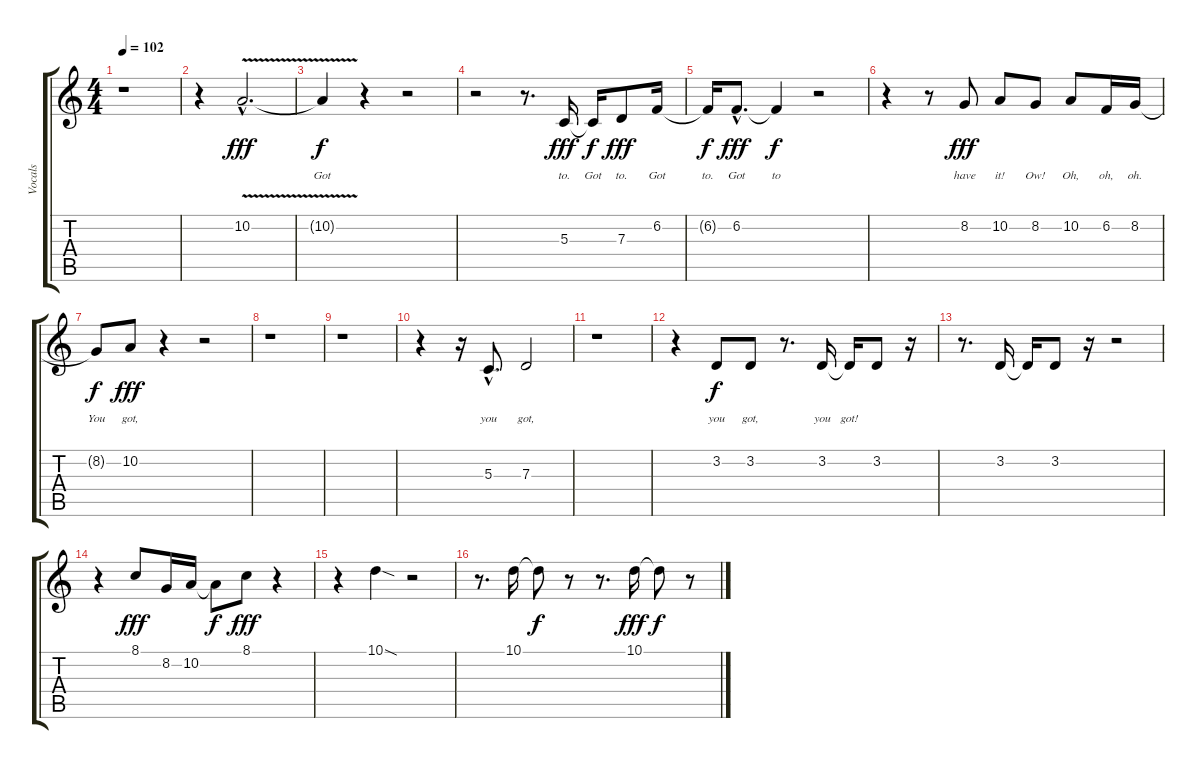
\track ("Vocals" "Vocals") {instrument lead6voice}
\staff {score tabs}
\tuning (E4 B3 G3 D3 A2 E2) {hide}
\ts (4 4)
\tempo 102
\clef g2
\ks c
r.1{dy f} |
r.4 10.2{v hac}.2{d lyrics (0 "") lyrics (1 "") lyrics (2 "") lyrics (3 "") lyrics (4 "") dy fff} |
10.2{t}.4{lyrics (0 "") lyrics (1 "") lyrics (2 "Got") lyrics (3 "") lyrics (4 "") dy f} r.4 r.2 |
r.2 r.8{d} 5.3.16{lyrics (0 "") lyrics (1 "") lyrics (2 "to.") lyrics (3 "") lyrics (4 "") dy fff} 5.3{t}.16{lyrics (0 "") lyrics (1 "") lyrics (2 "Got") lyrics (3 "") lyrics (4 "") dy f} 7.3.8{lyrics (0 "") lyrics (1 "") lyrics (2 "to.") lyrics (3 "") lyrics (4 "") dy fff} 6.2.16{lyrics (0 "") lyrics (1 "") lyrics (2 "Got") lyrics (3 "") lyrics (4 "")} |
6.2{t}.16{lyrics (0 "") lyrics (1 "") lyrics (2 "to.") lyrics (3 "") lyrics (4 "") dy f} 6.2{hac}.8{d lyrics (0 "") lyrics (1 "") lyrics (2 "Got") lyrics (3 "") lyrics (4 "") dy fff} 6.2{t}.4{lyrics (0 "") lyrics (1 "") lyrics (2 "to") lyrics (3 "") lyrics (4 "") dy f} r.2 |
r.4 r.8 8.2.8{lyrics (0 "") lyrics (1 "") lyrics (2 "have") lyrics (3 "") lyrics (4 "") dy fff} 10.2.8{lyrics (0 "") lyrics (1 "") lyrics (2 "it!") lyrics (3 "") lyrics (4 "")} 8.2.8{lyrics (0 "") lyrics (1 "") lyrics (2 "Ow!") lyrics (3 "") lyrics (4 "")} 10.2.8{lyrics (0 "") lyrics (1 "") lyrics (2 "Oh,") lyrics (3 "") lyrics (4 "")} 6.2.16{lyrics (0 "") lyrics (1 "") lyrics (2 "oh,") lyrics (3 "") lyrics (4 "")} 8.2.16{lyrics (0 "") lyrics (1 "") lyrics (2 "oh.") lyrics (3 "") lyrics (4 "")} |
8.2{t}.8{lyrics (0 "") lyrics (1 "") lyrics (2 "You") lyrics (3 "") lyrics (4 "") dy f} 10.2.8{lyrics (0 "") lyrics (1 "") lyrics (2 "got,") lyrics (3 "") lyrics (4 "") dy fff} r.4 r.2 |
r.1 |
r.1 |
r.4 r.16 5.3{hac}.8{d lyrics (0 "") lyrics (1 "") lyrics (2 "you") lyrics (3 "") lyrics (4 "")} 7.3.2{lyrics (0 "") lyrics (1 "") lyrics (2 "got,") lyrics (3 "") lyrics (4 "")} |
r.1 |
r.4 3.2.8{lyrics (0 "") lyrics (1 "") lyrics (2 "you") lyrics (3 "") lyrics (4 "") dy f} 3.2.8{lyrics (0 "") lyrics (1 "") lyrics (2 "got,") lyrics (3 "") lyrics (4 "")} r.8{d} 3.2.16{lyrics (0 "") lyrics (1 "") lyrics (2 "you") lyrics (3 "") lyrics (4 "")} 3.2{t}.16{lyrics (0 "") lyrics (1 "") lyrics (2 "got!") lyrics (3 "") lyrics (4 "")} 3.2.8 r.16 |
r.8{d} 3.2.16 3.2{t}.16 3.2.8 r.16 r.2 |
r.4 8.1.8{dy fff} 8.2.16 10.2.16 10.2{t}.8{dy f} 8.1.8{dy fff} r.4 |
r.4 10.1{sod}.4 r.2 |
r.8{d} 10.1.16 10.1{t}.8{dy f} r.8 r.8{d} 10.1.16{dy fff} 10.1{t}.8{dy f} r.8
